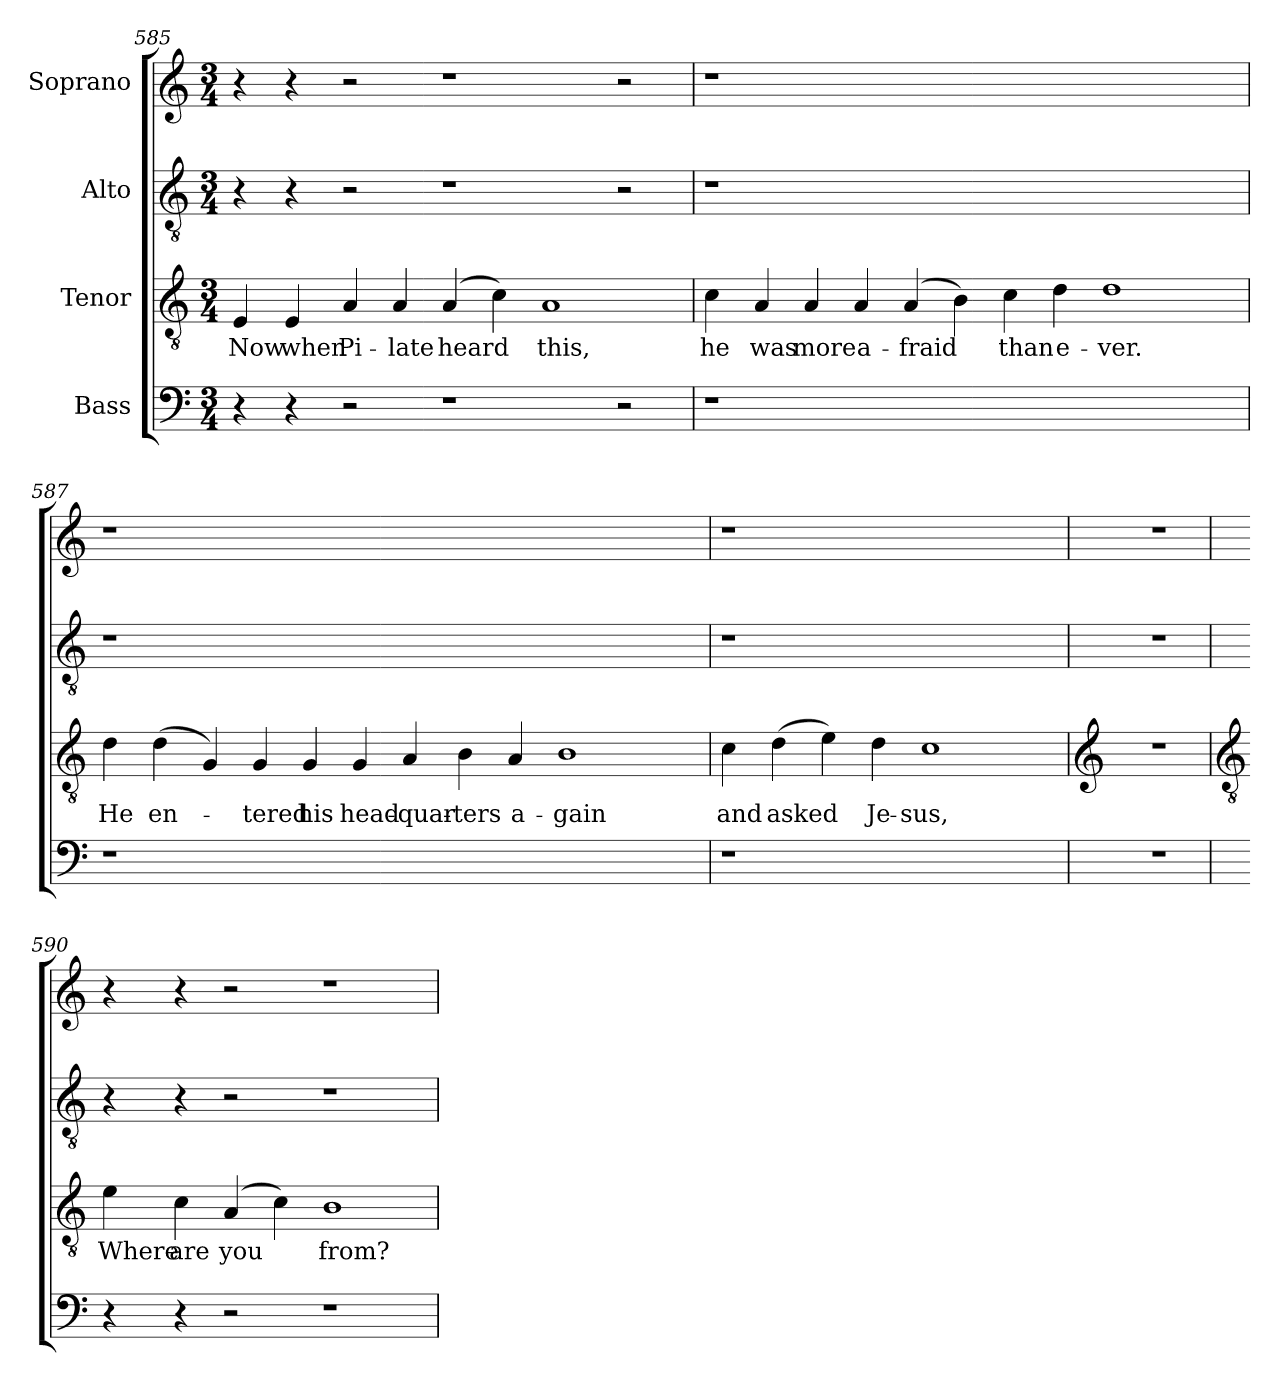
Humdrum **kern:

**kern	**kern	**text	**kern	**kern
*part4	*part3	*part3	*part2	*part1
*staff4	*staff3	*staff3	*staff2	*staff1
*I"Bass	*I"Tenor	*	*I"Alto	*I"Soprano
*clefF4	*clefGv2	*	*clefGv2	*clefG2
*	*ITrd7c12	*	*ITrd7c12	*
*k[]	*k[]	*	*k[]	*k[]
*C:	*C:	*	*C:	*C:
*M3/4	*M3/4	*	*M3/4	*M3/4
=585	=585	=585	=585	=585
!	!	!LO:LY:b:color=#000000	!	!
4r	4EEi/	Now	4r	4r
!	!	!LO:LY:b:color=#000000	!	!
4r	4EEi/	when	4r	4r
!	!	!LO:LY:b:color=#000000	!	!
2r	4AAi/	Pi-	2r	2r
!	!	!LO:LY:b:color=#000000	!	!
.	4AAi/	-late	.	.
!	!	!LO:LY:b:color=#000000	!	!
1r	(4AAi/	heard	1r	1r
.	4Ci\)	.	.	.
!	!	!LO:LY:b:color=#000000	!	!
.	1AAi	this,	.	.
2r	.	.	2r	2r
=586	=586	=586	=586	=586
!LO:N:vis=1	!	!	!	!
!	!	!LO:LY:b:color=#000000	!LO:N:vis=1	!LO:N:vis=1
2.r	4Ci\	he	2.r	2.r
!	!	!LO:LY:b:color=#000000	!	!
.	4AAi/	was	.	.
!	!	!LO:LY:b:color=#000000	!	!
.	4AAi/	more	.	.
!	!	!LO:LY:b:color=#000000	!	!
0ryy	4AAi/	a-	0ryy	0ryy
!	!	!LO:LY:b:color=#000000	!	!
.	(4AAi/	-fraid	.	.
.	4BBi\)	.	.	.
!	!	!LO:LY:b:color=#000000	!	!
.	4Ci\	than	.	.
!	!	!LO:LY:b:color=#000000	!	!
.	4Di\	e-	.	.
!	!	!LO:LY:b:color=#000000	!	!
.	1Di	-ver.	.	.
4ryy	.	.	4ryy	4ryy
!!LO:LB:g=z
=587	=587	=587	=587	=587
!LO:N:vis=1	!	!	!	!
!	!	!LO:LY:b:color=#000000	!LO:N:vis=1	!LO:N:vis=1
2.r	4Di\	He	2.r	2.r
!	!	!LO:LY:b:color=#000000	!	!
.	(4Di\	en-	.	.
.	4GGi/)	.	.	.
!	!	!LO:LY:b:color=#000000	!	!
0ryy	4GGi/	-tered	0ryy	0ryy
!	!	!LO:LY:b:color=#000000	!	!
.	4GGi/	his	.	.
!	!	!LO:LY:b:color=#000000	!	!
.	4GGi/	head-	.	.
!	!	!LO:LY:b:color=#000000	!	!
.	4AAi/	-quar-	.	.
!	!	!LO:LY:b:color=#000000	!	!
.	4BBi\	-ters	.	.
!	!	!LO:LY:b:color=#000000	!	!
.	4AAi/	a-	.	.
!	!	!LO:LY:b:color=#000000	!	!
.	1BBi	-gain	.	.
2ryy	.	.	2ryy	2ryy
=588	=588	=588	=588	=588
!LO:N:vis=1	!	!	!	!
!	!	!LO:LY:b:color=#000000	!LO:N:vis=1	!LO:N:vis=1
2.r	4Ci\	and	2.r	2.r
!	!	!LO:LY:b:color=#000000	!	!
.	(4Di\	asked	.	.
.	4Ei\)	.	.	.
!	!	!LO:LY:b:color=#000000	!	!
1ryy	4Di\	Je-	1ryy	1ryy
!	!	!LO:LY:b:color=#000000	!	!
.	1Ci	-sus,	.	.
4ryy	.	.	4ryy	4ryy
!!LO:LB:g=z
=589	=589	=589	=589	=589
*	*stria0	*	*	*
*	*clefG2	*	*	*
2.r	2.r	.	2.r	2.r
=590	=590	=590	=590	=590
*	*clefGv2	*	*	*
!	!	!LO:LY:b:color=#000000	!	!
4r	4Ei\	Where	4r	4r
!	!	!LO:LY:b:color=#000000	!	!
4r	4Ci\	are	4r	4r
!	!	!LO:LY:b:color=#000000	!	!
2r	(4AAi/	you	2r	2r
.	4Ci\)	.	.	.
!	!	!LO:LY:b:color=#000000	!	!
1r	1BBi	from?	1r	1r
=	=	=	=	=
*-	*-	*-	*-	*-
